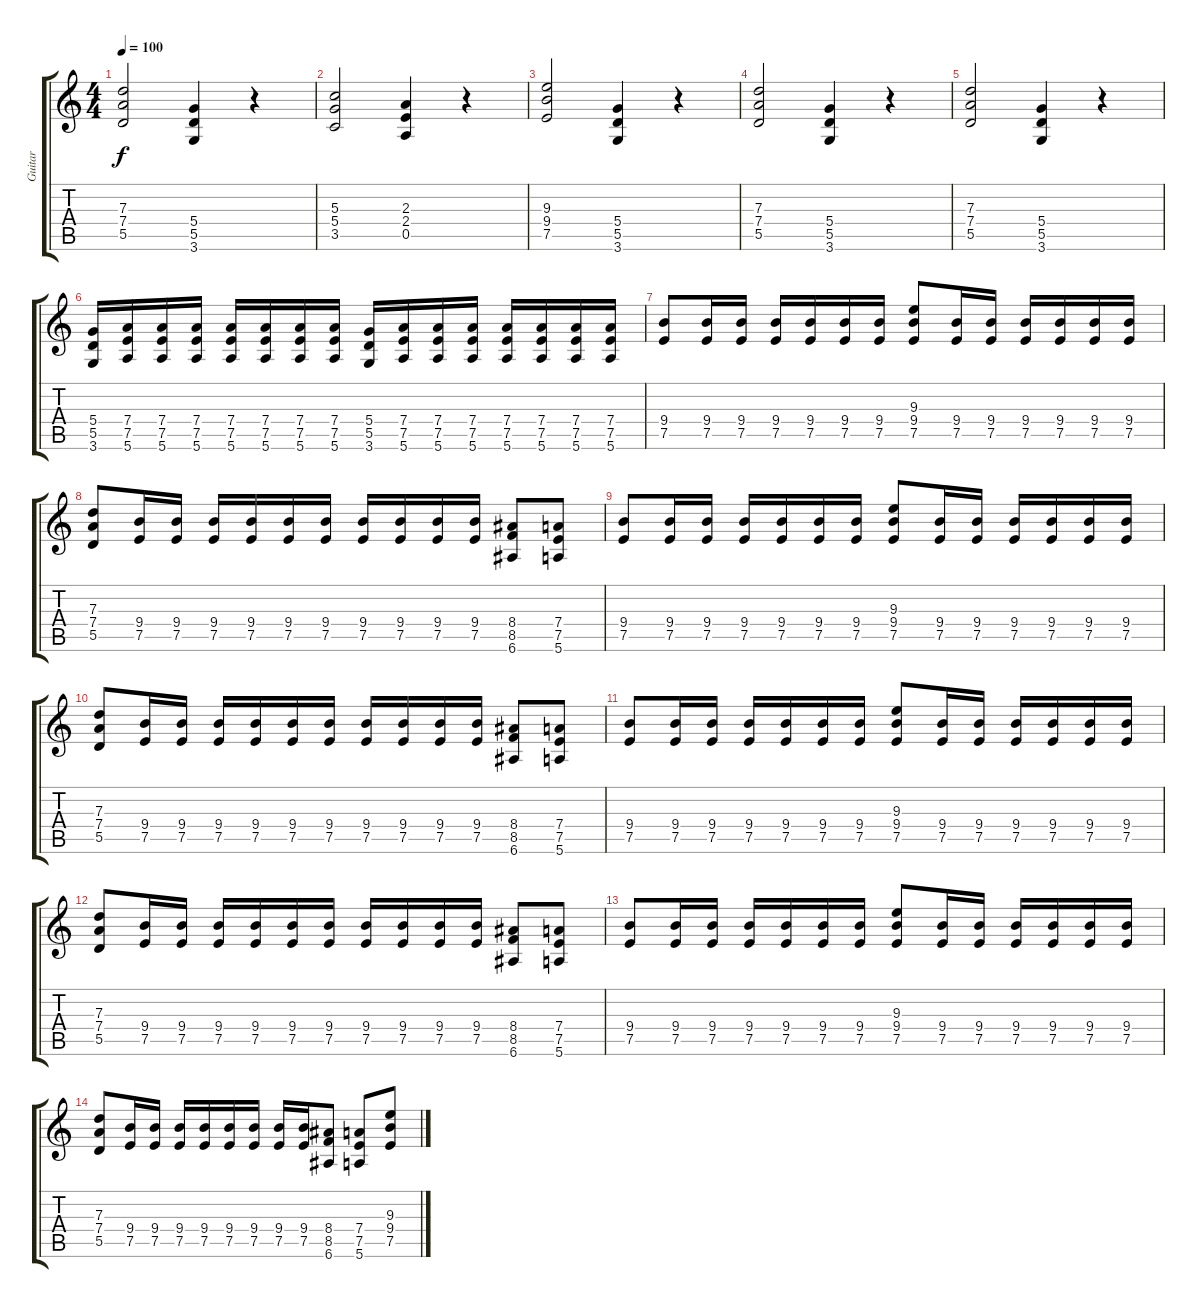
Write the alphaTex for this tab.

\track ("Guitar" "Guitar") {instrument distortionguitar}
\staff {score tabs}
\tuning (E4 B3 G3 D3 A2 E2) {hide}
\ts (4 4)
\tempo 100
\clef g2
\ks c
(7.3 7.4 5.5).2{dy f} (5.4 5.5 3.6).4 r.4 |
(5.3 5.4 3.5).2 (2.3 2.4 0.5).4 r.4 |
(9.3 9.4 7.5).2 (5.4 5.5 3.6).4 r.4 |
(7.3 7.4 5.5).2 (5.4 5.5 3.6).4 r.4 |
(7.3 7.4 5.5).2 (5.4 5.5 3.6).4 r.4 |
(5.4 5.5 3.6).16 (7.4 7.5 5.6).16 (7.4 7.5 5.6).16 (7.4 7.5 5.6).16 (7.4 7.5 5.6).16 (7.4 7.5 5.6).16 (7.4 7.5 5.6).16 (7.4 7.5 5.6).16 (5.4 5.5 3.6).16 (7.4 7.5 5.6).16 (7.4 7.5 5.6).16 (7.4 7.5 5.6).16 (7.4 7.5 5.6).16 (7.4 7.5 5.6).16 (7.4 7.5 5.6).16 (7.4 7.5 5.6).16 |
(9.4 7.5).8 (9.4 7.5).16 (9.4 7.5).16 (9.4 7.5).16 (9.4 7.5).16 (9.4 7.5).16 (9.4 7.5).16 (9.3 9.4 7.5).8 (9.4 7.5).16 (9.4 7.5).16 (9.4 7.5).16 (9.4 7.5).16 (9.4 7.5).16 (9.4 7.5).16 |
(7.3 7.4 5.5).8 (9.4 7.5).16 (9.4 7.5).16 (9.4 7.5).16 (9.4 7.5).16 (9.4 7.5).16 (9.4 7.5).16 (9.4 7.5).16 (9.4 7.5).16 (9.4 7.5).16 (9.4 7.5).16 (8.4 8.5 6.6).8 (7.4 7.5 5.6).8 |
(9.4 7.5).8 (9.4 7.5).16 (9.4 7.5).16 (9.4 7.5).16 (9.4 7.5).16 (9.4 7.5).16 (9.4 7.5).16 (9.3 9.4 7.5).8 (9.4 7.5).16 (9.4 7.5).16 (9.4 7.5).16 (9.4 7.5).16 (9.4 7.5).16 (9.4 7.5).16 |
(7.3 7.4 5.5).8 (9.4 7.5).16 (9.4 7.5).16 (9.4 7.5).16 (9.4 7.5).16 (9.4 7.5).16 (9.4 7.5).16 (9.4 7.5).16 (9.4 7.5).16 (9.4 7.5).16 (9.4 7.5).16 (8.4 8.5 6.6).8 (7.4 7.5 5.6).8 |
(9.4 7.5).8 (9.4 7.5).16 (9.4 7.5).16 (9.4 7.5).16 (9.4 7.5).16 (9.4 7.5).16 (9.4 7.5).16 (9.3 9.4 7.5).8 (9.4 7.5).16 (9.4 7.5).16 (9.4 7.5).16 (9.4 7.5).16 (9.4 7.5).16 (9.4 7.5).16 |
(7.3 7.4 5.5).8 (9.4 7.5).16 (9.4 7.5).16 (9.4 7.5).16 (9.4 7.5).16 (9.4 7.5).16 (9.4 7.5).16 (9.4 7.5).16 (9.4 7.5).16 (9.4 7.5).16 (9.4 7.5).16 (8.4 8.5 6.6).8 (7.4 7.5 5.6).8 |
(9.4 7.5).8 (9.4 7.5).16 (9.4 7.5).16 (9.4 7.5).16 (9.4 7.5).16 (9.4 7.5).16 (9.4 7.5).16 (9.3 9.4 7.5).8 (9.4 7.5).16 (9.4 7.5).16 (9.4 7.5).16 (9.4 7.5).16 (9.4 7.5).16 (9.4 7.5).16 |
(7.3 7.4 5.5).8 (9.4 7.5).16 (9.4 7.5).16 (9.4 7.5).16 (9.4 7.5).16 (9.4 7.5).16 (9.4 7.5).16 (9.4 7.5).16 (9.4 7.5).16 (8.4 8.5 6.6).8 (7.4 7.5 5.6).8 (9.3 9.4 7.5).8
